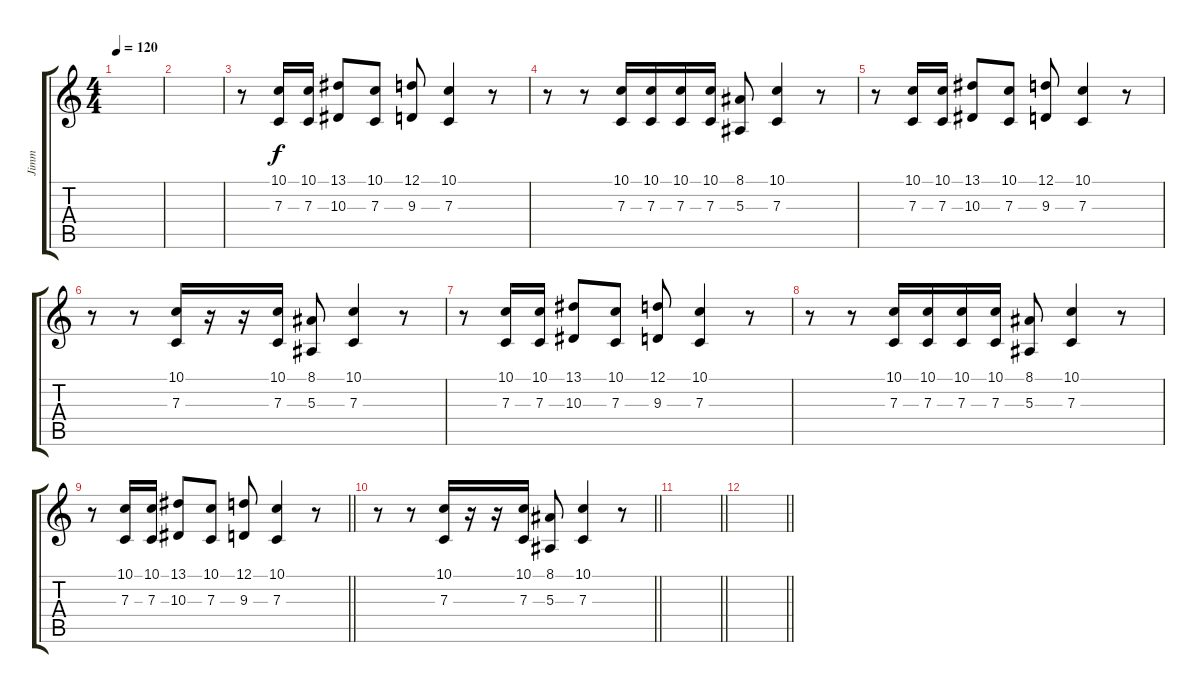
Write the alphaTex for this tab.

\track ("Jimm" "Jimm") {instrument brasssection}
\staff {score tabs}
\tuning (D4 A3 F3 C3 G2 C2) {hide}
\ts (4 4)
\tempo 120
\clef g2
\ks c
|
|
r.8 (10.1 7.3).16 (10.1 7.3).16 (13.1 10.3).8 (10.1 7.3).8 (12.1 9.3).8 (10.1 7.3).4 r.8 |
r.8 r.8 (10.1 7.3).16 (10.1 7.3).16 (10.1 7.3).16 (10.1 7.3).16 (8.1 5.3).8 (10.1 7.3).4 r.8 |
r.8 (10.1 7.3).16 (10.1 7.3).16 (13.1 10.3).8 (10.1 7.3).8 (12.1 9.3).8 (10.1 7.3).4 r.8 |
r.8 r.8 (10.1 7.3).16 r.16 r.16 (10.1 7.3).16 (8.1 5.3).8 (10.1 7.3).4 r.8 |
r.8 (10.1 7.3).16 (10.1 7.3).16 (13.1 10.3).8 (10.1 7.3).8 (12.1 9.3).8 (10.1 7.3).4 r.8 |
r.8 r.8 (10.1 7.3).16 (10.1 7.3).16 (10.1 7.3).16 (10.1 7.3).16 (8.1 5.3).8 (10.1 7.3).4 r.8 |
\barLineRight lightlight
r.8 (10.1 7.3).16 (10.1 7.3).16 (13.1 10.3).8 (10.1 7.3).8 (12.1 9.3).8 (10.1 7.3).4 r.8 |
\barLineRight lightlight
r.8 r.8 (10.1 7.3).16 r.16 r.16 (10.1 7.3).16 (8.1 5.3).8 (10.1 7.3).4 r.8 |
\barLineRight lightlight
|
\barLineRight lightlight
